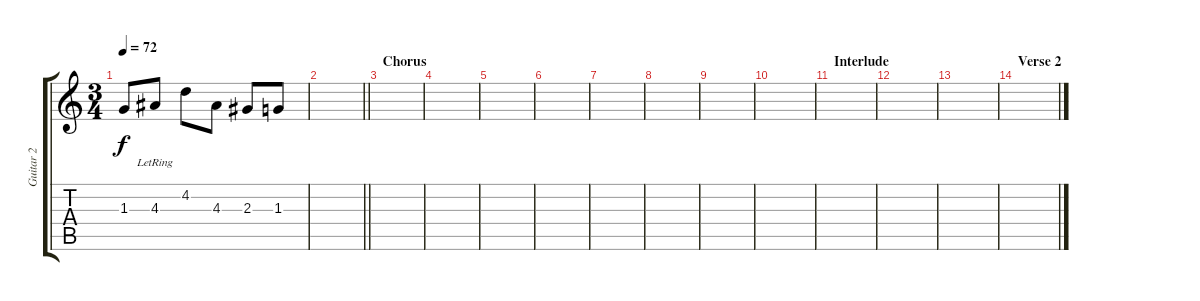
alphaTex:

\track ("Guitar 2" "Guitar 2") {instrument overdrivenguitar}
\staff {score tabs}
\tuning (Eb4 Bb3 Gb3 Db3 Ab2 Eb2) {hide}
\ts (3 4)
\tempo 72
\clef g2
\ks c
1.3.8{dy f} 4.3{lr}.8 4.2.8 4.3.8 2.3.8 1.3.8 |
\barLineRight lightlight
|
\section ("" "Chorus")
|
|
|
|
|
|
|
|
\section ("" "Interlude")
|
|
|
\section ("" "Verse 2")
